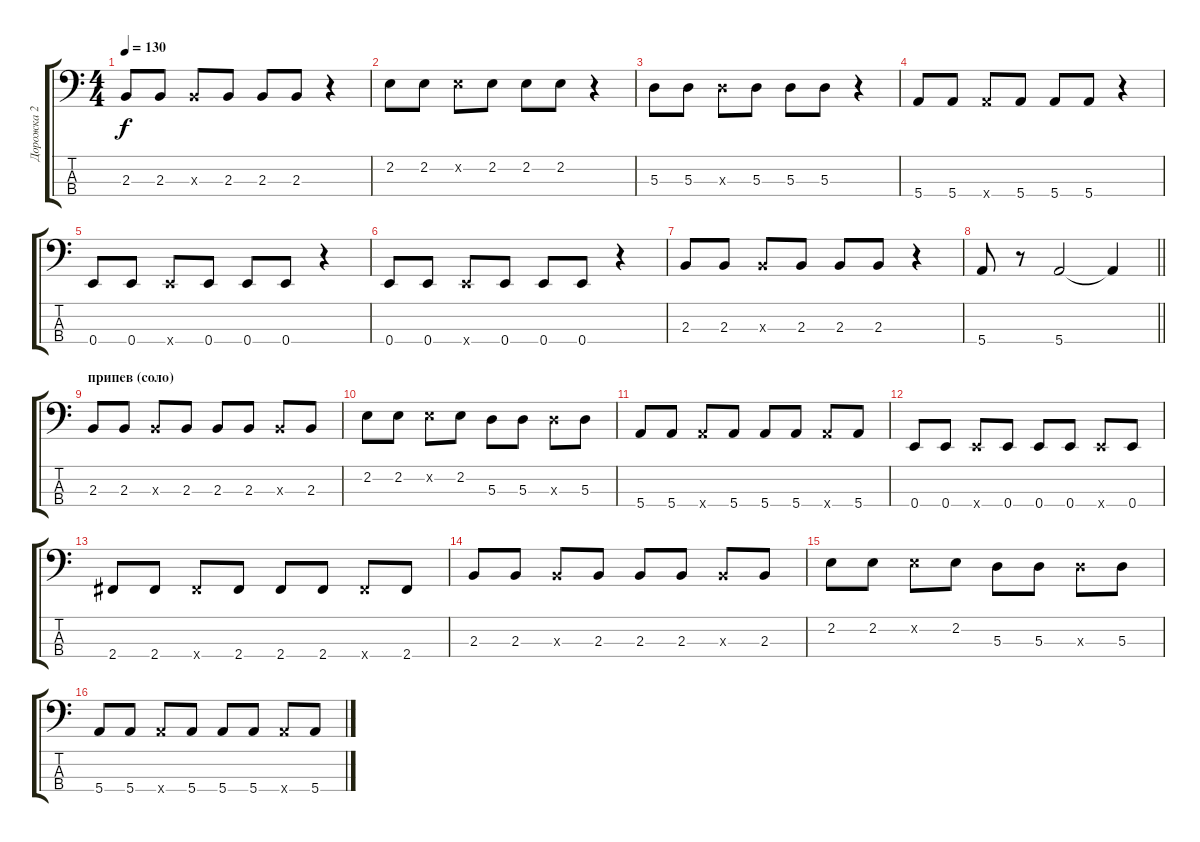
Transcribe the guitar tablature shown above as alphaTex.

\track ("Дорожка 2" "Дорожка 2") {instrument electricbassfinger}
\staff {score tabs}
\tuning (G2 D2 A1 E1) {hide}
\ts (4 4)
\tempo 130
\clef f4
\ks c
2.3.8{dy f} 2.3.8 2.3{x}.8 2.3.8 2.3.8 2.3.8 r.4 |
2.2.8 2.2.8 2.2{x}.8 2.2.8 2.2.8 2.2.8 r.4 |
5.3.8 5.3.8 5.3{x}.8 5.3.8 5.3.8 5.3.8 r.4 |
5.4.8 5.4.8 5.4{x}.8 5.4.8 5.4.8 5.4.8 r.4 |
0.4.8 0.4.8 0.4{x}.8 0.4.8 0.4.8 0.4.8 r.4 |
0.4.8 0.4.8 0.4{x}.8 0.4.8 0.4.8 0.4.8 r.4 |
2.3.8 2.3.8 2.3{x}.8 2.3.8 2.3.8 2.3.8 r.4 |
\barLineRight lightlight
5.4.8 r.8 5.4.2 5.4{t}.4 |
\section ("" "припев (соло)")
2.3.8 2.3.8 2.3{x}.8 2.3.8 2.3.8 2.3.8 2.3{x}.8 2.3.8 |
2.2.8 2.2.8 2.2{x}.8 2.2.8 5.3.8 5.3.8 5.3{x}.8 5.3.8 |
5.4.8 5.4.8 5.4{x}.8 5.4.8 5.4.8 5.4.8 5.4{x}.8 5.4.8 |
0.4.8 0.4.8 0.4{x}.8 0.4.8 0.4.8 0.4.8 0.4{x}.8 0.4.8 |
2.4.8 2.4.8 2.4{x}.8 2.4.8 2.4.8 2.4.8 2.4{x}.8 2.4.8 |
2.3.8 2.3.8 2.3{x}.8 2.3.8 2.3.8 2.3.8 2.3{x}.8 2.3.8 |
2.2.8 2.2.8 2.2{x}.8 2.2.8 5.3.8 5.3.8 5.3{x}.8 5.3.8 |
5.4.8 5.4.8 5.4{x}.8 5.4.8 5.4.8 5.4.8 5.4{x}.8 5.4.8
